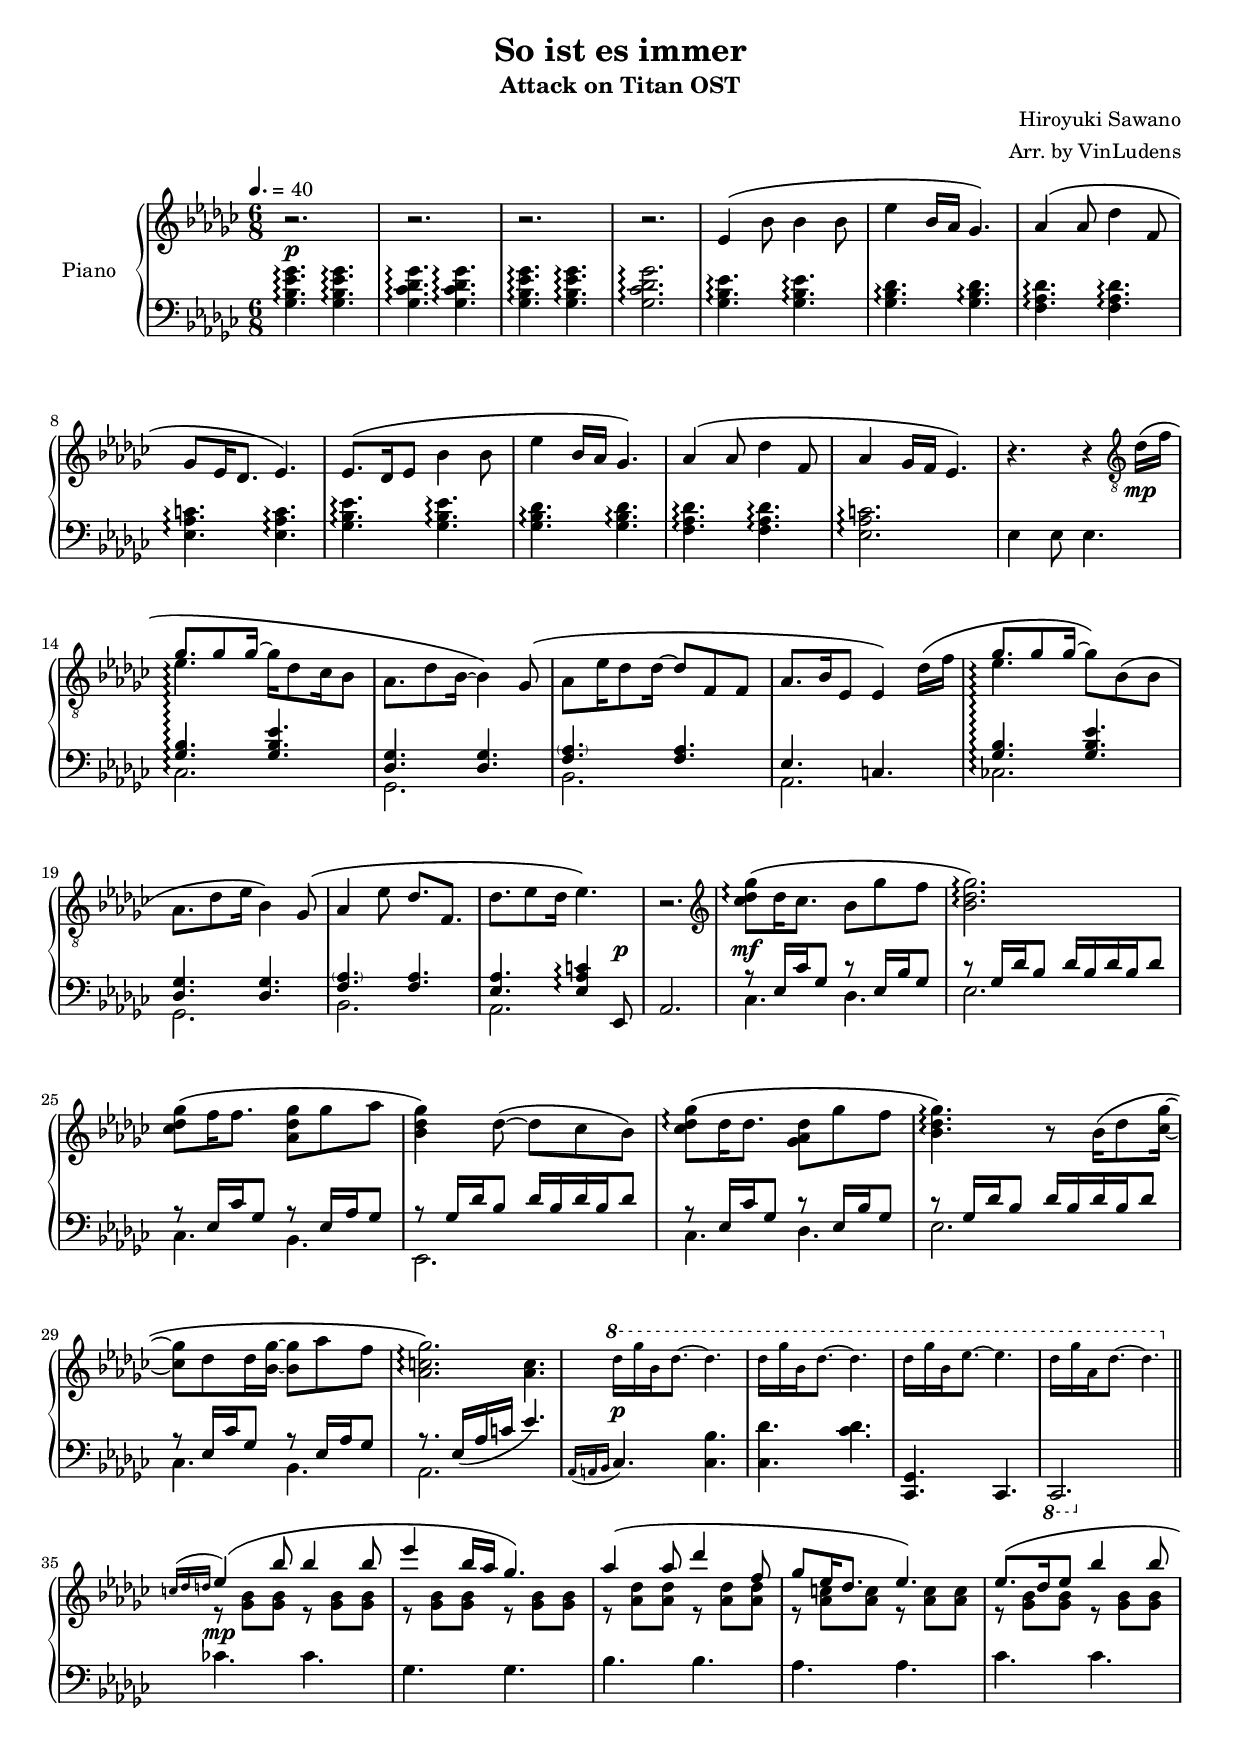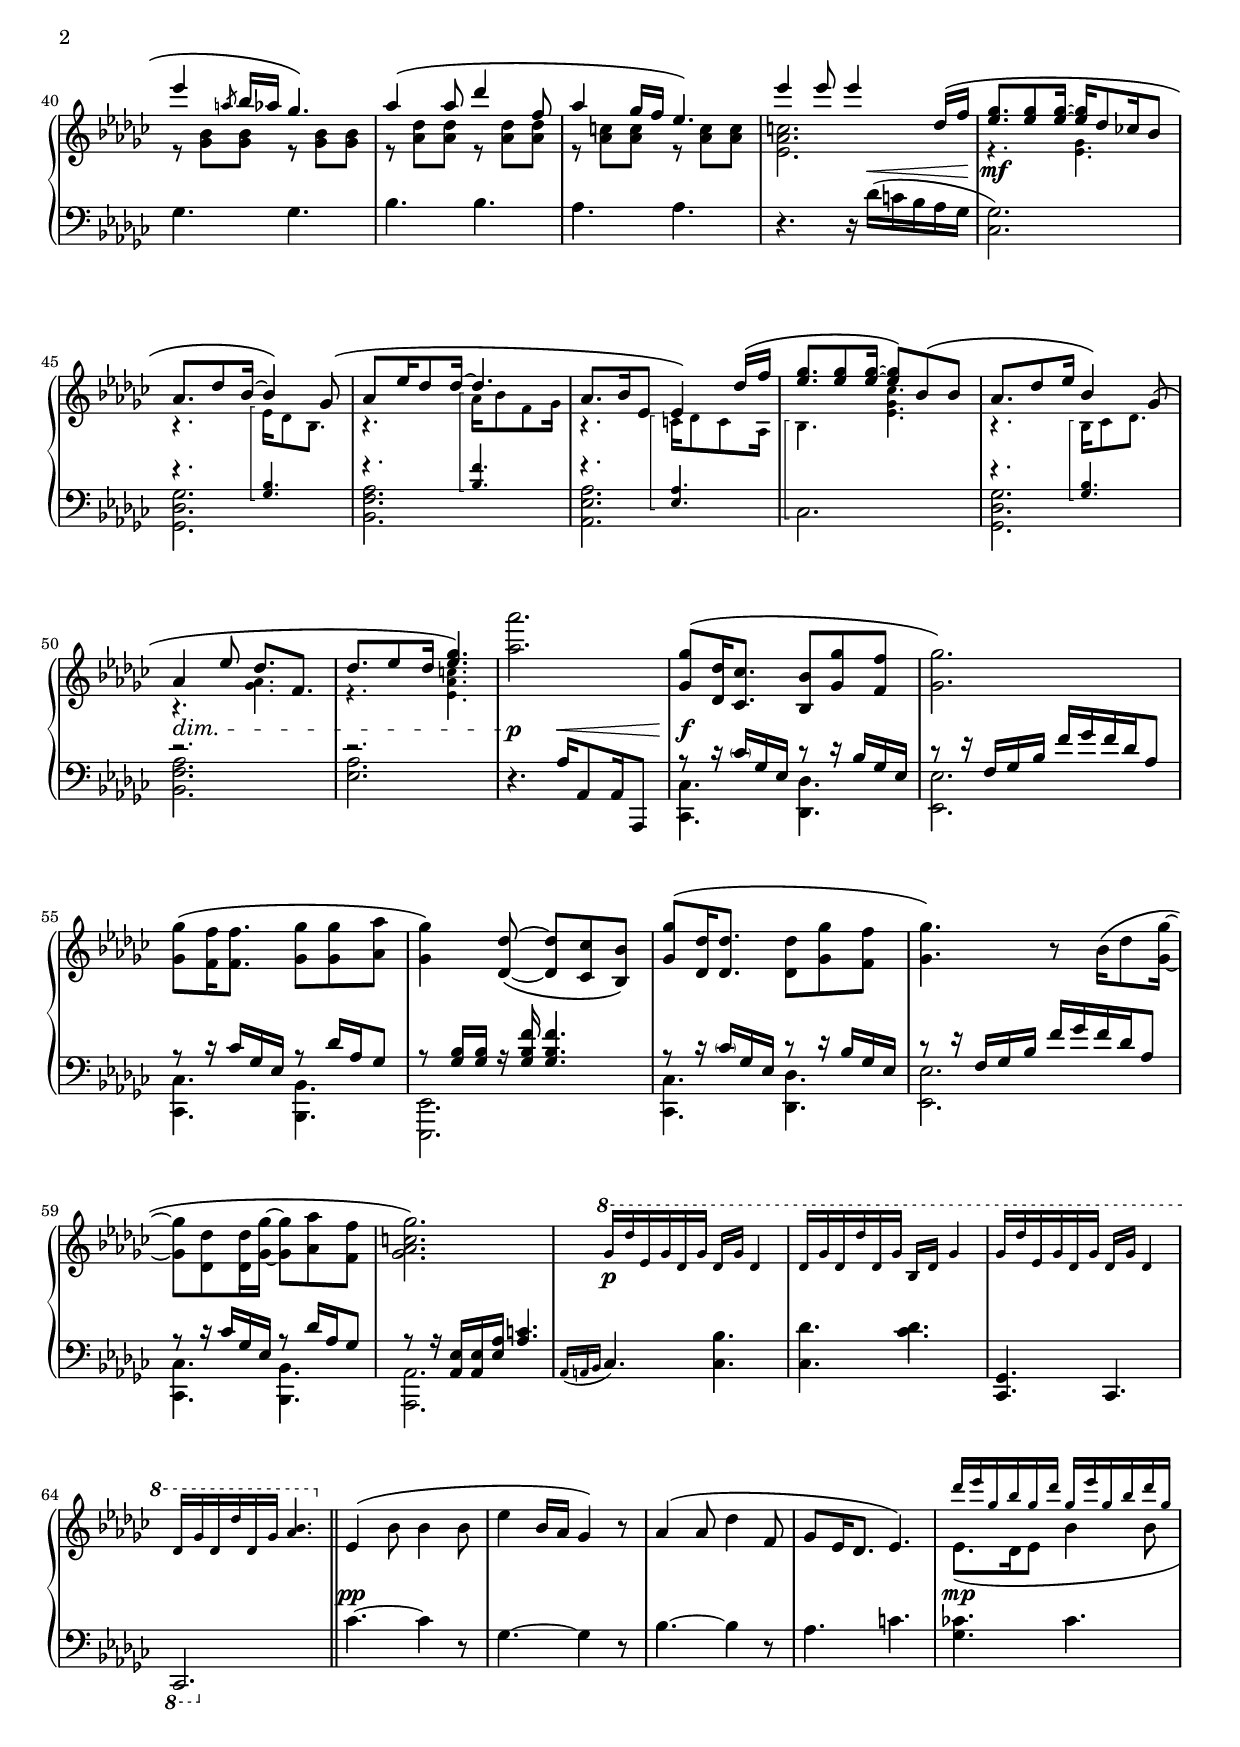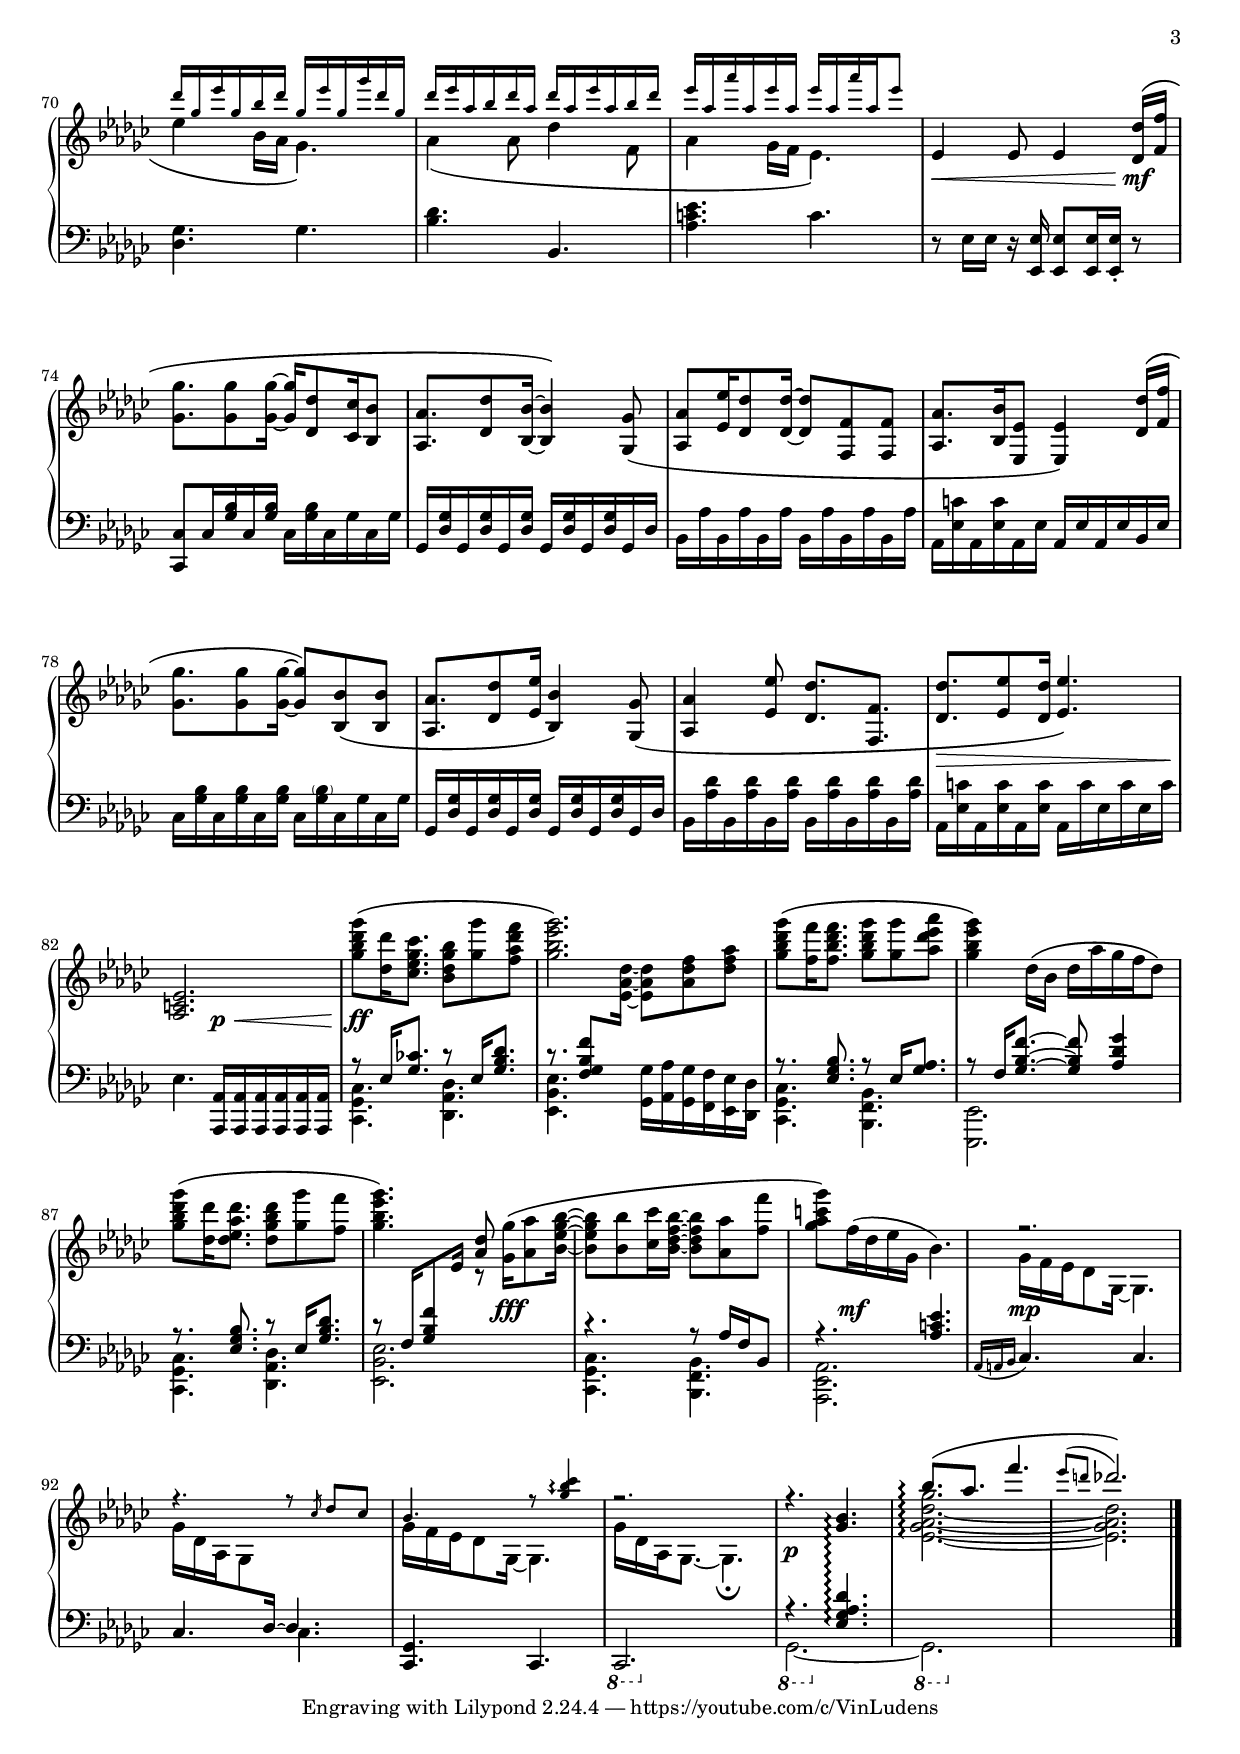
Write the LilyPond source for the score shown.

\version "2.22.0"

\header {
  title = "So ist es immer"
  subtitle = "Attack on Titan OST"
  % instrument = "Piano"
  composer = "Hiroyuki Sawano"
  arranger = "Arr. by VinLudens"
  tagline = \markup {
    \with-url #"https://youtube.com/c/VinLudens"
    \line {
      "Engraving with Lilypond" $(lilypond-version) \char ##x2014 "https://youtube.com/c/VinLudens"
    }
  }
}

#(set-global-staff-size 17.7)
%showLastLength = R1 * 10

\paper {
  #(set-paper-size "a4")
}

\include "global.ly"
\version "2.22.0"
\include "global.ly"

right = \absolute {
  \global
  \tempo 4. = 40

  r2. |
  r2. |
  r2. |
  r2. |

  es'4\( bes'8 bes'4 bes'8 |
  es''4 bes'16 as' ges'4.\) |
  as'4\( 8 des''4 f'8 |
  ges'8 es'16 des'8. es'4.\) |

  es'8.\( des'16 es'8 bes'4 8 |
  es''4 bes'16 as' ges'4.\) |
  as'4\( 8 des''4 f'8 |
  as'4 ges'16 f' es'4.\) |

  \phrasingSlurUp r4. r4 \clef "treble_8" des'16\( f' |

  \voiceOne ges'8. 8 16 ~ \oneVoice 16 des'8 ces'16 bes8 |
  as8. des'8 bes16 ~ 4\) ges8\( |
  as8 es'16 des'8 16 ~ 8 f f |
  as8. bes16 es8 4\) des'16\( f' |
  \voiceOne ges'8. 8 16 ~ \oneVoice 8\) bes\( bes |
  as8. des'8 es'16 bes4\) ges8\( |
  as4 es'8 des'8. f |
  des'8. es'8 des'16 es'4.\) | \phrasingSlurNeutral
  r2. | \clef "treble"















  <ces'' des'' ges''>8\arpeggio\( des''16 ces''8. bes'8 ges'' f'' |
  <bes' des'' ges''>2.\arpeggio\) |
  <ces'' des'' ges''>8\( f''16 8. <as' des'' ges''>8 ges'' as'' |
  <bes' des'' ges''>4\) des''8\( ~ 8 ces'' bes'\) |
  <ces'' des'' ges''>8\arpeggio\( des''16 8. <ges' as' des''>8 ges'' f'' |
  <bes' des'' ges''>4.\arpeggio\) r8 bes'16\( des''8 <ces'' ges''>16 ~ |
  q8 des''8 des''16 <bes' ges''> ~ q8 as'' f'' |
  <as' c'' ges''>2.\arpeggio\) |













  \ottava 1 \tiny des'''16 ges''' bes'' des'''8. ~ 4. |
  des'''16 ges''' bes'' des'''8. ~ 4. |
  des'''16 ges''' bes'' ees'''8. ~ 4. |
  des'''16 ges''' aes'' des'''8. ~ 4. | \ottava 0 \normalsize

  \bar "||"

  \voiceOne
  \appoggiatura { c''16 des'' d'' } es''4\( bes''8 bes''4 bes''8 |
  es'''4 bes''16 as'' ges''4.\) |
  as''4\( 8 des'''4 f''8 |
  ges''8 es''16 des''8. es''4.\) |
  es''8.\( des''16 es''8 bes''4 8 |
  es'''4 \slashedGrace a''8 bes''16 as'' ges''4.\) |
  as''4\( 8 des'''4 f''8 |
  as''4 ges''16 f'' es''4.\) |













  << { \voiceOne


      es'''4 es'''8 es'''4 des''16\( f'' |
      <es'' ges''>8. q8 q16 ~ q16 des''8 ces''16 bes'8 |
      as'8. des''8 bes'16 ~ 4\) ges'8\( |
      as'8 es''16 des''8 16 ~ 4. |
      as'8. bes'16 es'8 4\) des''16\( f'' |
      <es'' ges''>8. q8 q16 ~ q8\) bes'\( bes' |
      as'8. des''8 es''16 bes'4\) ges'8\( |
      as'4 es''8 des''8. f' |
      des''8. es''8 des''16 <es'' ges''>4.\) |
    }
    \new Voice { \voiceTwo
      <es' as' c''>2. | \tiny
      r4. <es' ges'> |
      r4. es'16\arpeggio des'8 bes8. |
      r4. as'16\arpeggio bes'8 f' ges'16 |
      r4. c'16\arpeggio des'8 c' as16 |
      bes4.\arpeggio <es' ges' ces''> |
      r4. bes16\arpeggio ces'8 des'8. |
      r4. <ges' as'> |
      r4. <es' as' c''> |
    }
  >> \oneVoice \arpeggioNormal

  <as'' as'''>2. |


  <ges' ges''>8\( <des'' des'>16 <ces'' ces'>8. <bes' bes>8 <ges'' ges'> <f'' f'> |
  <ges'' ges'>2.\) |
  <ges'' ges'>8\( <f'' f'>16 8. <ges'' ges'>8 <ges'' ges'> <as'' as'> |
  <ges'' ges'>4\) <des'' des'>8\( ~ q8 <ces'' ces'> <bes' bes>\) |
  <ges'' ges'>8\( <des'' des'>16 8. <des'' des'>8 <ges'' ges'> <f'' f'> |
  <ges'' ges'>4.\) r8 bes'16\( des''8 <ges'' ges'>16 ~ |
  q8 <des'' des'>8 <des'' des'>16 <ges'' ges'> ~ q8 <as'' as'> <f'' f'> |
  <ges'' c'' aes' ges'>2.\) |












  \ottava 1 \tiny
  ges''16 des''' es'' ges'' des'' ges'' des'' ges'' des''4 |
  des''16 ges'' des'' des''' des'' ges'' bes' des'' ges''4 |
  ges''16 des''' es'' ges'' des'' ges'' des'' ges'' des''4 |
  des''16 ges'' des'' des''' des'' ges'' <as'' bes''>4. |
  \ottava 0 \normalsize

  \bar "||"

  es'4\( bes'8 bes'4 bes'8 |
  es''4 bes'16 as' ges'4\) r8 |
  as'4\( 8 des''4 f'8 |
  ges'8 es'16 des'8. es'4.\) |

  << { \voiceTwo
      es'8.\( des'16 es'8 bes'4 8 |
      es''4 bes'16 as' ges'4.\) |
      as'4\( 8 des''4 f'8 |
      as'4 ges'16 f' es'4.\) |
    }
    \new Voice { \voiceOne \tiny
      des'''16 es''' ges'' bes'' ges'' des''' ges'' es''' ges'' bes'' des''' ges'' |
      des''' ges'' es''' ges'' bes'' des''' ges'' es''' ges'' ges''' des''' ges'' |
      des''' es''' as'' bes'' des''' as'' des''' as'' es''' as'' bes'' des''' |
      es''' as'' as''' as'' es''' as'' es''' as'' as''' as'' es'''8
    }
  >> \oneVoice

  es'4 8 4 <des' des''>16\( <f' f''> |
  <ges' ges''>8. 8 16 ~ 16 <des' des''>8 <ces' ces''>16 <bes bes'>8 |
  <as as'>8. <des' des''>8 <bes bes'>16 ~ 4\) <ges ges'>8\( |
  <as as'>8 <es' es''>16 <des' des''>8 16 ~ 8 <f f'> <f f'> |
  <as as'>8. <bes bes'>16 <es es'>8 4\) <des' des''>16\( <f' f''> |
  <ges' ges''>8. 8 16 ~ 8\) <bes bes'>\( <bes bes'> |
  <as as'>8. <des' des''>8 <es' es''>16 <bes bes'>4\) <ges ges'>8\( |
  <as as'>4 <es' es''>8 <des' des''>8. <f f'> |
  <des' des''>8. <es' es''>8 <des' des''>16 <es' es''>4.\) |
  <as c' es'>2. |


  <ges'' bes'' des''' ges'''>8\( <des'' des'''>16  <ces'' es'' ges'' ces'''>8.  <bes' des'' ges'' bes''>8 <ges''' ges''> <f'' as'' des''' f'''> |
  <ges'' bes'' es''' ges'''>2.\) |
  <ges'' bes'' des''' ges'''>8\( <f''' f''>16 <f'' bes'' des''' f'''>8. <ges'' bes'' des''' ges'''>8 <ges''' ges''> <as'' des''' es''' as'''> |
  <ges'' bes'' es''' ges'''>4\) des''16\( bes' des'' as'' ges'' f'' des''8\) |
  <ges'' bes'' des''' ges'''>8\( <des''' des''>16 <des'' es'' as'' des'''>8. <des'' ges'' bes'' des'''>8 <ges'' ges'''> <f''' f''> |
  <ges'' bes'' es''' ges'''>4.\) r8 <ges' ges''>16\( <as' as''>8  <bes' es'' ges'' bes''>16 ~ |
  q8 <bes' bes''>8 <ces'' ces'''>16 <bes' des'' f'' bes''> ~ q8 <as' as''> <f'' f'''> |
  <ges'' as'' c''' ges'''>8\) f''16( des'' es'' ges' bes'4.) |












  << { \voiceTwo
      ges'16 f' es' des'8 ges16 ~ 4. |
      ges'16 des' as ges8 \change Staff = "left" \voiceOne des16 ~ 4. | \change Staff = "right" \voiceTwo
      ges'16 f' es' des'8 ges16 ~ 4. |
      ges'16 des' as ges8. ~ 4.\fermata |
      \voiceOne
      r4. <ges' bes'>4.\arpeggio |
      bes''8.\arpeggio\( as'' f'''4. |
      \appoggiatura { es'''8 d''' } des'''2.\) |
    }
    \new Voice { \voiceOne \tiny
      r2. |
      r4. r8 \slashedGrace ces''16 des''8 ces'' |
      bes'4. r8 \arpeggioArrowDown <ges'' bes'' ces'''>4\arpeggio | \arpeggioNormal
      r2. |
    }
  >> \oneVoice


  \bar "|."

%}
}

\version "2.22.0"
\include "global.ly"

left = \absolute {
  \global


  <ges bes es' ges'>4.\arpeggio q\arpeggio |
  <ges ces' des' ges'>4.\arpeggio q\arpeggio |
  <ges bes es' ges'>4.\arpeggio q\arpeggio |
  <ges ces' des' ges'>2.\arpeggio |

  <ges bes es'>4.\arpeggio q\arpeggio |
  <ges bes des'>4.\arpeggio q\arpeggio |
  <f as des'>4.\arpeggio q\arpeggio |
  <es as c'>4.\arpeggio q\arpeggio |

  <ges bes es'>4.\arpeggio q\arpeggio |
  <ges bes des'>4.\arpeggio q\arpeggio |
  <f as des'>4.\arpeggio q\arpeggio |
  <es as c'>2.\arpeggio |

  es4 8 4. |
  << { \voiceOne
      << { <ges bes>4.\arpeggio <ges bes es'> } \\ { \change Staff = "right" \voiceTwo es'4.\arpeggio s } >> |
      <des ges>4. q |
      <f \parenthesize as>4. <f as> |
      es4. c |
      << { <ges bes>4.\arpeggio <ges bes es'> } \\ { \change Staff = "right" \voiceTwo es'4.\arpeggio s } >> |
      <des ges>4. q |
      <f \parenthesize as>4. <f as> |
      <es as>4. <es as c'>4\arpeggio es,8 |
      as,2. |
    }
    \new Voice { \voiceTwo
      \once \set PianoStaff.connectArpeggios = ##t ces2.\arpeggio |
      ges,2. |
      bes,2. |
      as,2. |
      \once \set PianoStaff.connectArpeggios = ##t ces2.\arpeggio |
      ges,2. |
      bes,2. |
      as,2. |
      s2. |
    }
  >> \oneVoice

  << { \voiceOne
      r8 es16 ces' ges8 r8 es16 bes ges8 |
      r8 ges16 des' bes8 des'16 bes des' bes des'8 |
      r8 es16 ces' ges8 r8 es16 as ges8 |
      r8 ges16 des' bes8 des'16 bes des' bes des'8 |
      r8 es16 ces' ges8 r8 es16 bes ges8 |
      r8 ges16 des' bes8 des'16 bes des' bes des'8 |
      r8 es16 ces' ges8 r8 es16 as ges8 |
      << { r8. es16_( as c' es'4.) } \\ { \change Staff = "right" \voiceTwo s4. <as' c''>4. } >> |
    }
    \new Voice { \voiceTwo
      ces4. des |
      es2. |
      ces4. bes, |
      es,2. |
      ces4. des |
      es2. |
      ces4. bes, |
      as,2. |
    }
  >> \oneVoice

  \appoggiatura { as,16 a, bes, } ces4. <ces bes> |
  <ces des'>4. <ces' des'> |
  <ces, ges,>4. ces, | \ottava -1
  ces,,2. | \ottava 0

  %\bar "||"

  << { \change Staff = "right" \voiceTwo
      r8 <ges' bes'> q r q q |
      r8 q q r q q |
      r8 <as' des''> q r q q |
      r8 <as' c''> q r q q |
      r8 <ges' bes'> q r q q |
      r8 q q r q q |
      r8 <as' des''> q r q q |
      r8 <as' c''> q r q q |
    }
    \new Voice { \voiceTwo
      ces'4. ces' |
      ges4. ges |
      bes4. bes |
      as4. as |
      ces'4. ces' |
      ges4. ges |
      bes4. bes |
      as4. as |
    }
  >> \change Staff = "left" \oneVoice

  << { \voiceOne \tiny
      \set PianoStaff.connectArpeggios = ##t
      \override PianoStaff.Arpeggio.stencil = #ly:arpeggio::brew-chord-bracket
      s2. |
      s2. |
      r4. <ges bes>\arpeggio |
      r <bes f'>\arpeggio |
      r <es as>\arpeggio |
      s2. |
      r4. <ges bes>\arpeggio |
      r2. |
      r2. |
    }
    \new Voice {
      r4. r16 des'( c' bes as ges | \voiceTwo
      <ces ges>2.) |
      <ges, des ges>2. |
      <bes, f as>2. |
      <as, es as>2. |
      ces2.\arpeggio |
      <ges, des ges>2. |
      <bes, f as>2. |
      <es as>2. |
    }
  >> \oneVoice \normalsize \set PianoStaff.connectArpeggios = ##f \revert PianoStaff.Arpeggio.stencil

  r4. as16 as,8 as,16 as,,8 |

  << { \voiceOne
      r8 r16 \parenthesize ces' ges es r8 r16 bes ges es |
      r8 r16 f ges bes f' ges' f' des' as8 |
      r8 r16 ces' ges es r8 des'16 as ges8 |
      r8 <ges bes>16 <ges bes> r <ges bes f'> <ges bes f'>4. |
      r8 r16 \parenthesize ces' ges es r8 r16 bes ges es |
      r8 r16 f ges bes f' ges' f' des' as8 |
      r8 r16 ces' ges es r8 des'16 as ges8 |
      r8 r16 <as, es> <as, es> <es as> <as c'>4. |
    }
    \new Voice { \voiceTwo
      <ces, ces>4. <des, des> |
      <es, es>2. |
      <ces, ces>4. <bes,, bes,> |
      <es,, es,>2. |
      <ces, ces>4. <des, des> |
      <es, es>2. |
      <ces, ces>4. <bes,, bes,> |
      <as,, as,>2. |
    }
  >> \oneVoice

  \appoggiatura { as,16 a, bes, } ces4. <ces bes> |
  <ces des'>4. <ces' des'> |
  <ces, ges,>4. ces, | \ottava -1
  ces,,2. | \ottava 0


  \bar "||"

  ces'4. ~ 4 r8 |
  ges4. ~ 4 r8 |
  bes4. ~ 4 r8 |
  as4. c' |


  <ges ces'>4. ces' |
  <des ges>4. ges |
  <bes des'>4. bes, |
  <as c' es'>4. c' |









  r8 es16 es r16 <es es,>16 8 16 16-. r8 |
  <ces, ces>8 \repeat unfold 3 { ces16 <ges bes> } \repeat unfold 2 { ces16 ges } |
  \repeat unfold 5 { ges,16 <des ges> } ges, des |
  \repeat unfold 6 { bes,16 as } |
  as, <es c'> as, <es c'> as, es as, es as, es bes, es |
  \repeat unfold 3 { ces16 <ges bes> } ces16 <ges \parenthesize bes> \repeat unfold 2 { ces16 ges } |
  \repeat unfold 5 { ges,16 <des ges> } ges, des |
  \repeat unfold 6 { bes,16 <as des'> } |
  \repeat unfold 3 { as,16 <es c'> } as, c' es c' es c' |
  es4. \repeat unfold 6 { <as,, as,>16 } |

  << { \voiceOne
      r8 es16 <ges ces'>8. r8 es16 <ges bes des'>8. |
      r8. <f ges bes f'>8 \change Staff = "right" \voiceTwo <es' as' des''>16 ~ q8 <as' des'' f''> <des'' f'' as''> | \change Staff = "left" \voiceOne
      r8. <es ges bes>r8 es16 <ges as>8. |
      r8 f16 <ges bes f'>8. ~ q8 <as des' ges'>4 |
      r8. <es ges bes> r8 es16 <ges bes des'>8. |
      r8	 f16 <ges bes f'>8 \change Staff = "right" es'16 <as' des''>8 s4 | \change Staff = "left"
      r4. r8 as16 f bes,8 |
      r4. <as c' es'> |
    }
    \new Voice { \voiceTwo
      <ces, ges, ces>4. <des, as, des> |
      <es, bes, es>4. <ges, ges>16 <as, as> <ges, ges> <f, f> <es, es> <des, des> |
      <ces, ges, ces>4. <bes,, f, bes,> |
      <es,, es,>2. |
      <ces, ges, ces>4. <des, as, des> |
      <es, bes, es>2. |
      <ces, ges, ces>4. <bes,, f, bes,> |
      <as,, es, as,>2. |
    }
  >> \oneVoice

  \appoggiatura { as,16 a, bes, } ces4. ces |
  ces4. \voiceTwo ces | \oneVoice
  <ces, ges,>4. ces, | \ottava -1
  ces,,2. |
  << { \voiceOne \set PianoStaff.connectArpeggios = ##t
      r4. \ottava 0 <es ges as des'>4.\arpeggio | \change Staff = "right" \voiceTwo
      <es' ges' as' des'' ges''>2.\arpeggio ~ |
      <es' ges' as' des''>
    }
    \new Voice { \voiceTwo
      \ottava -1 ges,,2. ~ |
      \ottava -1 2.|
    }
  >> \oneVoice




  \bar "|."

%}
}

\version "2.22.0"
\include "global.ly"

crescPoco = \tweak DynamicText.self-alignment-X #LEFT 
        #(make-dynamic-script (markup #:normal-text #:italic "cresc. poco a poco"))

rit = \tweak DynamicText.self-alignment-X #LEFT #(make-dynamic-script
  (markup #:normal-text #:italic "rit."))

rall = \tweak DynamicText.self-alignment-X #LEFT #(make-dynamic-script
  (markup #:normal-text #:italic "rall."))

dynamics = {
  \global
  % allow text in the dynamics block to be centered vertically
  % \override TextScript.extra-offset = #'(0 . 1)
  s2.\p | s2. | s2. | s2. | s2. | s2. | s2. | s2. | s2. | s2. | s2. | s2. |
  s4. s4 s8\mp | s2. | s2. | s2. | s2. | s2. | s2. | s2. |
  s4. s4 s8\p | s2.  
  s2.\mf | s2. | s2. | s2. | s2. | s2. | s2. | s2. |
  s2.\p | s2. | s2. | s2. |
  s2.\mp | s2. | s2. | s2. | s2. | s2. | s2. | s2. |
  s4. s16 s16\< s4 |
  s2.\mf | s2. | s2. | s2. | s2. | s2. |
  s2.\dim | s2. |
  s4.\p s4.\< |
  s2.\f | s2. | s2. | s2. | s2. | s2. | s2. | s2. |
  s2.\p | s2. | s2. | s2. |
  s2.\pp | s2. | s2. | s2. |
  s2.\mp | s2. | s2. | s2. |
  s4.\< s4 s8\mf | s2. | s2. | s2. | s2. | s2. | s2. | s2. |
  s2.\> |
  s4.\! s4.\p\< |
  s2.\ff | s2. | s2. | s2. | s2. |
  s4. s8 s4\fff | s2. |
  s8 s4\mf s4. |
  s2.\mp | s2. | s2. | s2. |
  s2.\p |
%}
}


\score {
  \new PianoStaff \with {
    instrumentName = "Piano"
  } << \accidentalStyle piano
    \new Staff = "right" \with {
      midiInstrument = "acoustic grand"
    } \right
    \new Dynamics = "Dynamics" \dynamics
    \new Staff = "left" \with {
      midiInstrument = "acoustic grand"
    } { \clef bass \left }
  >>
  \layout { }
  \midi {
    %\tempo 4=80
    \set Staff.midiMaximumVolume = #0.7
  }
}
